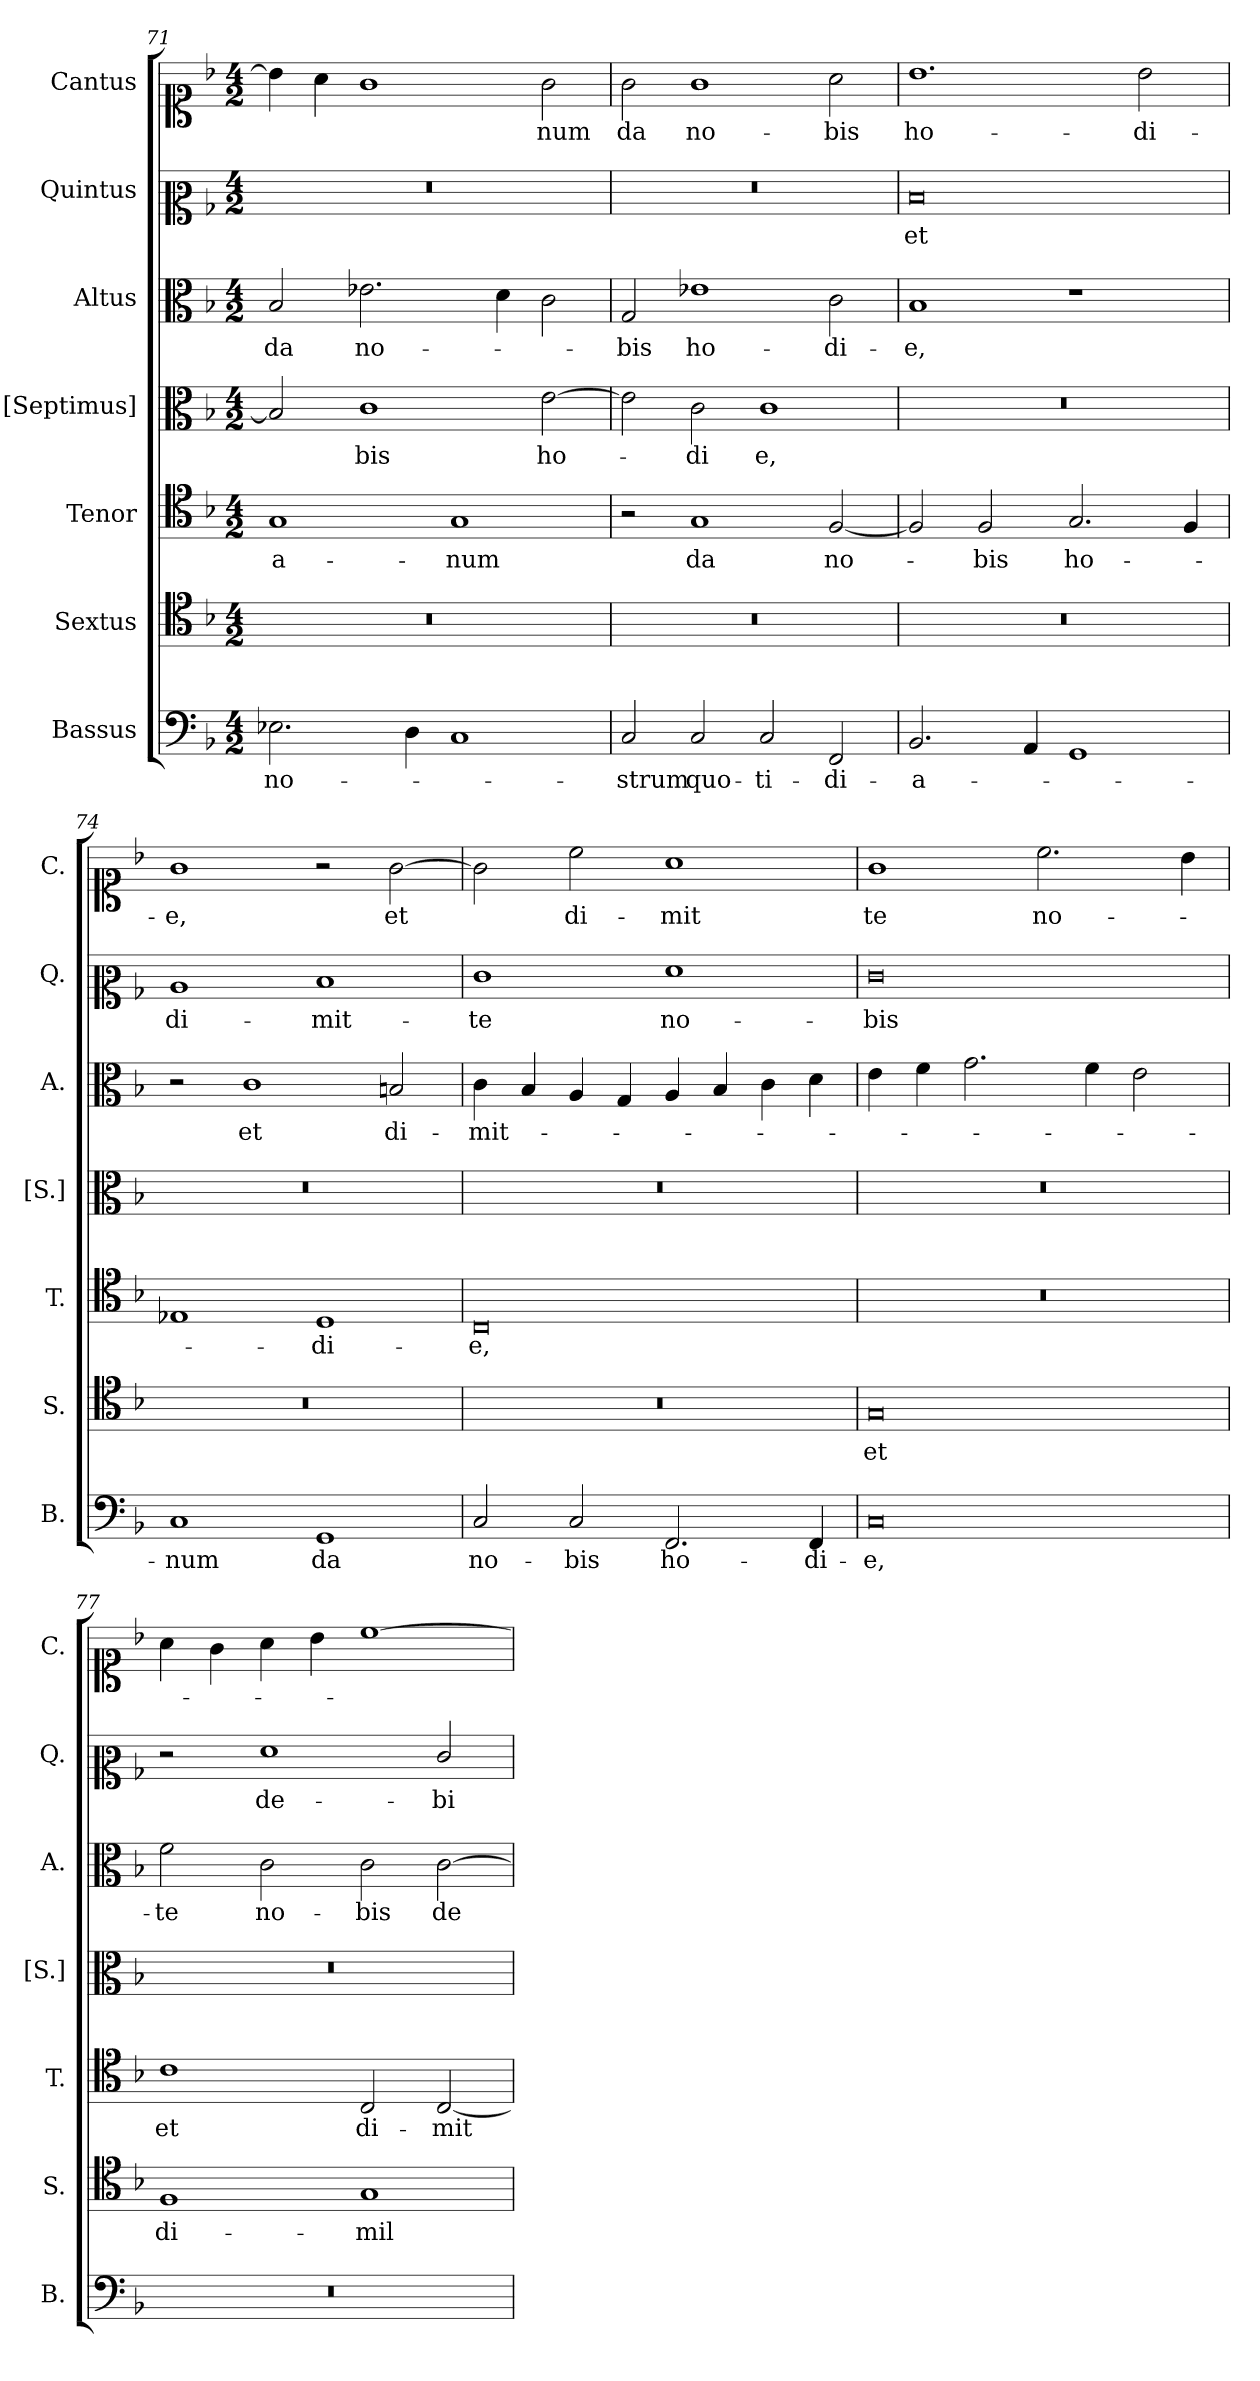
**kern	**text	**kern	**text	**kern	**text	**kern	**text	**kern	**text	**kern	**text	**kern	**text
*part7	*part7	*part6	*part6	*part5	*part5	*part4	*part4	*part3	*part3	*part2	*part2	*part1	*part1
*staff7	*staff7	*staff6	*staff6	*staff5	*staff5	*staff4	*staff4	*staff3	*staff3	*staff2	*staff2	*staff1	*staff1
*I"Bassus	*	*I"Sextus	*	*I"Tenor	*	*I"[Septimus]	*	*I"Altus	*	*I"Quintus	*	*I"Cantus	*
*I'B.	*	*I'S.	*	*I'T.	*	*I'[S.]	*	*I'A.	*	*I'Q.	*	*I'C.	*
*clefF4	*	*clefC4	*	*clefC4	*	*clefC3	*	*clefC3	*	*clefC2	*	*clefC1	*
*k[b-]	*	*k[b-]	*	*k[b-]	*	*k[b-]	*	*k[b-]	*	*k[b-]	*	*k[b-]	*
*M4/2	*	*M4/2	*	*M4/2	*	*M4/2	*	*M4/2	*	*M4/2	*	*M4/2	*
=71	=71	=71	=71	=71	=71	=71	=71	=71	=71	=71	=71	=71	=71
!	!LO:LY:b	!	!	!	!LO:LY:b	!	!	!	!LO:LY:b	!	!	!	!
2.E-X\	no-	0r	.	1G	-a-	2B-/]	.	2B-/	da	0r	.	4b-\]	.
.	.	.	.	.	.	.	.	.	.	.	.	4a\	.
!	!	!	!	!	!	!	!LO:LY:b	!	!LO:LY:b	!	!	!	!
.	.	.	.	.	.	1c	-bis	2.e-X\	no-	.	.	1g	.
4D\	.	.	.	.	.	.	.	.	.	.	.	.	.
!	!	!	!	!	!LO:LY:b	!	!	!	!	!	!	!	!
1C	.	.	.	1G	-num	.	.	.	.	.	.	.	.
.	.	.	.	.	.	.	.	4d\	.	.	.	.	.
!	!	!	!	!	!	!	!LO:LY:b	!	!	!	!	!	!LO:LY:b
.	.	.	.	.	.	[2e\	ho-	2c\	.	.	.	2g\	-num
!!LO:LB:g=z
=72	=72	=72	=72	=72	=72	=72	=72	=72	=72	=72	=72	=72	=72
!	!LO:LY:b	!	!	!	!	!	!	!	!LO:LY:b	!	!	!	!LO:LY:b
2C/	-strum	0r	.	2r	.	2e\]	.	2G/	-bis	0r	.	2g\	da
!	!LO:LY:b	!	!	!	!LO:LY:b	!	!LO:LY:b	!	!LO:LY:b	!	!	!	!LO:LY:b
2C/	quo-	.	.	1G	da	2c\	-di	1e-X	ho-	.	.	1g	no-
!	!LO:LY:b	!	!	!	!	!	!LO:LY:b	!	!	!	!	!	!
2C/	-ti-	.	.	.	.	1c	e,	.	.	.	.	.	.
!	!LO:LY:b	!	!	!	!LO:LY:b	!	!	!	!LO:LY:b	!	!	!	!LO:LY:b
2FF/	-di-	.	.	[2F/	no-	.	.	2c\	-di-	.	.	2a\	-bis
=73	=73	=73	=73	=73	=73	=73	=73	=73	=73	=73	=73	=73	=73
!	!LO:LY:b	!	!	!	!	!	!	!	!LO:LY:b	!	!LO:LY:b	!	!LO:LY:b
2.BB-/	-a-	0r	.	2F/]	.	0r	.	1B-	-e,	0d	et	1.b-	ho-
!	!	!	!	!	!LO:LY:b	!	!	!	!	!	!	!	!
.	.	.	.	2F/	-bis	.	.	.	.	.	.	.	.
4AA/	.	.	.	.	.	.	.	.	.	.	.	.	.
!	!	!	!	!	!LO:LY:b	!	!	!	!	!	!	!	!
1GG	.	.	.	2.G/	ho-	.	.	1r	.	.	.	.	.
!	!	!	!	!	!	!	!	!	!	!	!	!	!LO:LY:b
.	.	.	.	.	.	.	.	.	.	.	.	2b-\	-di-
.	.	.	.	4F/	.	.	.	.	.	.	.	.	.
=74	=74	=74	=74	=74	=74	=74	=74	=74	=74	=74	=74	=74	=74
!	!LO:LY:b	!	!	!	!	!	!	!	!	!	!LO:LY:b	!	!LO:LY:b
1C	-num	0r	.	1E-X	.	0r	.	2r	.	1c	di-	1g	-e,
!	!	!	!	!	!	!	!	!	!LO:LY:b	!	!	!	!
.	.	.	.	.	.	.	.	1c	et	.	.	.	.
!	!LO:LY:b	!	!	!	!LO:LY:b	!	!	!	!	!	!LO:LY:b	!	!
1GG	da	.	.	1D	-di-	.	.	.	.	1d	-mit-	2r	.
!	!	!	!	!	!	!	!	!	!LO:LY:b	!	!	!	!LO:LY:b
.	.	.	.	.	.	.	.	2Bn/	di-	.	.	[2g\	et
=75	=75	=75	=75	=75	=75	=75	=75	=75	=75	=75	=75	=75	=75
!	!LO:LY:b	!	!	!	!LO:LY:b	!	!	!	!LO:LY:b	!	!LO:LY:b	!	!
2C/	no-	0r	.	0C	-e,	0r	.	4c\	-mit-	1e	-te	2g\]	.
.	.	.	.	.	.	.	.	4B-/	.	.	.	.	.
!	!LO:LY:b	!	!	!	!	!	!	!	!	!	!	!	!LO:LY:b
2C/	-bis	.	.	.	.	.	.	4A/	.	.	.	2cc\	di-
.	.	.	.	.	.	.	.	4G/	.	.	.	.	.
!	!LO:LY:b	!	!	!	!	!	!	!	!	!	!LO:LY:b	!	!LO:LY:b
2.FF/	ho-	.	.	.	.	.	.	4A/	.	1f	no-	1a	-mit
.	.	.	.	.	.	.	.	4B-/	.	.	.	.	.
.	.	.	.	.	.	.	.	4c\	.	.	.	.	.
!	!LO:LY:b	!	!	!	!	!	!	!	!	!	!	!	!
4FF/	-di-	.	.	.	.	.	.	4d\	.	.	.	.	.
=76	=76	=76	=76	=76	=76	=76	=76	=76	=76	=76	=76	=76	=76
!	!LO:LY:b	!	!LO:LY:b	!	!	!	!	!	!	!	!LO:LY:b	!	!LO:LY:b
0C	-e,	0G	et	0r	.	0r	.	4e\	.	0e	-bis	1g	te
.	.	.	.	.	.	.	.	4f\	.	.	.	.	.
.	.	.	.	.	.	.	.	2.g\	.	.	.	.	.
!	!	!	!	!	!	!	!	!	!	!	!	!	!LO:LY:b
.	.	.	.	.	.	.	.	.	.	.	.	2.cc\	no-
.	.	.	.	.	.	.	.	4f\	.	.	.	.	.
.	.	.	.	.	.	.	.	2e\	.	.	.	.	.
.	.	.	.	.	.	.	.	.	.	.	.	4b-\	.
=77	=77	=77	=77	=77	=77	=77	=77	=77	=77	=77	=77	=77	=77
!	!	!	!LO:LY:b	!	!LO:LY:b	!	!	!	!LO:LY:b	!	!	!	!
0r	.	1F	di-	1c	et	0r	.	2f\	-te	2r	.	4a\	.
.	.	.	.	.	.	.	.	.	.	.	.	4g\	.
!	!	!	!	!	!	!	!	!	!LO:LY:b	!	!LO:LY:b	!	!
.	.	.	.	.	.	.	.	2c\	no-	1f	de-	4a\	.
.	.	.	.	.	.	.	.	.	.	.	.	4b-\	.
!	!	!	!LO:LY:b	!	!LO:LY:b	!	!	!	!LO:LY:b	!	!	!	!
.	.	1G	-mil-	2C/	di-	.	.	2c\	-bis	.	.	[1cc	.
!	!	!	!	!	!LO:LY:b	!	!	!	!LO:LY:b	!	!LO:LY:b	!	!
.	.	.	.	[2C/	-mit	.	.	[2c\	de-	2e/	-bi-	.	.
=	=	=	=	=	=	=	=	=	=	=	=	=	=
*-	*-	*-	*-	*-	*-	*-	*-	*-	*-	*-	*-	*-	*-
